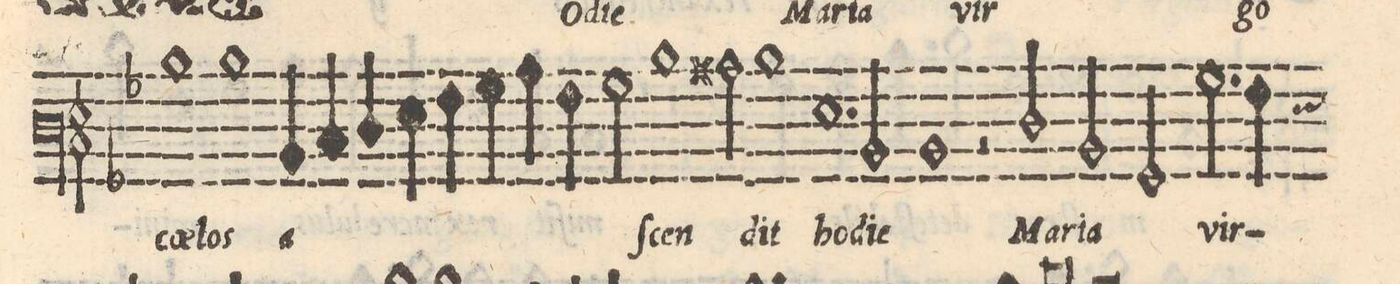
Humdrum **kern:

**kern	**text
*I"BASSUS	*
*clefF3	*
*k[b-]	*
*met(C|)	*
*M2/2	*
*custos:d	*
=17-	=17-
1d	cae-
=18-	=18-
1d	-los
=19-	=19-
4D/	a-
4Eny/	.
4F/	.
4G\	.
=20-	=20-
4A\	.
4B-\	.
4c\	.
4A\	.
=21-	=21-
2B-\	.
1d\	ſcen-
=22-	=22-
2c#X\	.
=23-	=23-
1d	-dit
=24-	=24-
1.G	ho-
=25-	=25-
2D/	-di-
=26-	=26-
1D	-e
=27-	=27-
2r	.
2F/	Ma-
=28-	=28-
2D/	-ri-
2BB-/	-a
=29-	=29-
2.B-\	vir-
4A\	.
*-	*-
